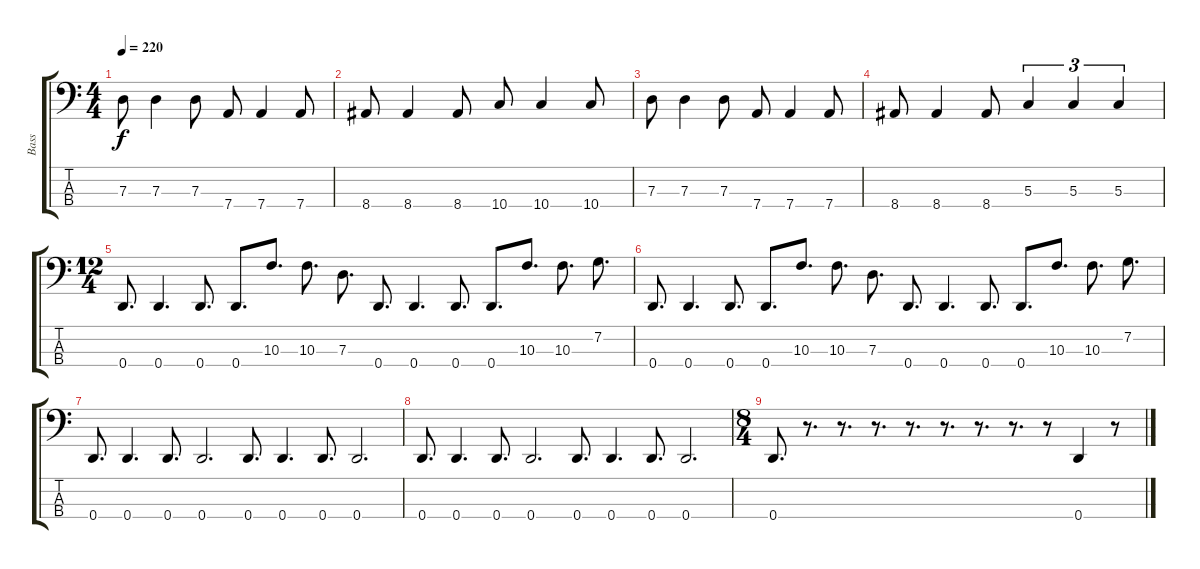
\track ("Bass" "Bass") {instrument electricbasspick}
\staff {score tabs}
\tuning (F2 C2 G1 D1) {hide}
\ts (4 4)
\tempo 220
\clef f4
\ks c
7.3.8{dy f} 7.3.4 7.3.8 7.4.8 7.4.4 7.4.8 |
8.4.8 8.4.4 8.4.8 10.4.8 10.4.4 10.4.8 |
7.3.8 7.3.4 7.3.8 7.4.8 7.4.4 7.4.8 |
8.4.8 8.4.4 8.4.8 5.3.4{tu (3 2)} 5.3.4{tu (3 2)} 5.3.4{tu (3 2)} |
\ts (12 4)
0.4.8{d} 0.4.4{d} 0.4.8{d} 0.4.8{d} 10.3.8{d} 10.3.8{d} 7.3.8{d} 0.4.8{d} 0.4.4{d} 0.4.8{d} 0.4.8{d} 10.3.8{d} 10.3.8{d} 7.2.8{d} |
0.4.8{d} 0.4.4{d} 0.4.8{d} 0.4.8{d} 10.3.8{d} 10.3.8{d} 7.3.8{d} 0.4.8{d} 0.4.4{d} 0.4.8{d} 0.4.8{d} 10.3.8{d} 10.3.8{d} 7.2.8{d} |
0.4.8{d} 0.4.4{d} 0.4.8{d} 0.4.2{d} 0.4.8{d} 0.4.4{d} 0.4.8{d} 0.4.2{d} |
0.4.8{d} 0.4.4{d} 0.4.8{d} 0.4.2{d} 0.4.8{d} 0.4.4{d} 0.4.8{d} 0.4.2{d} |
\ts (8 4)
0.4.8{d} r.8{d} r.8{d} r.8{d} r.8{d} r.8{d} r.8{d} r.8{d} r.8 0.4.4 r.8
